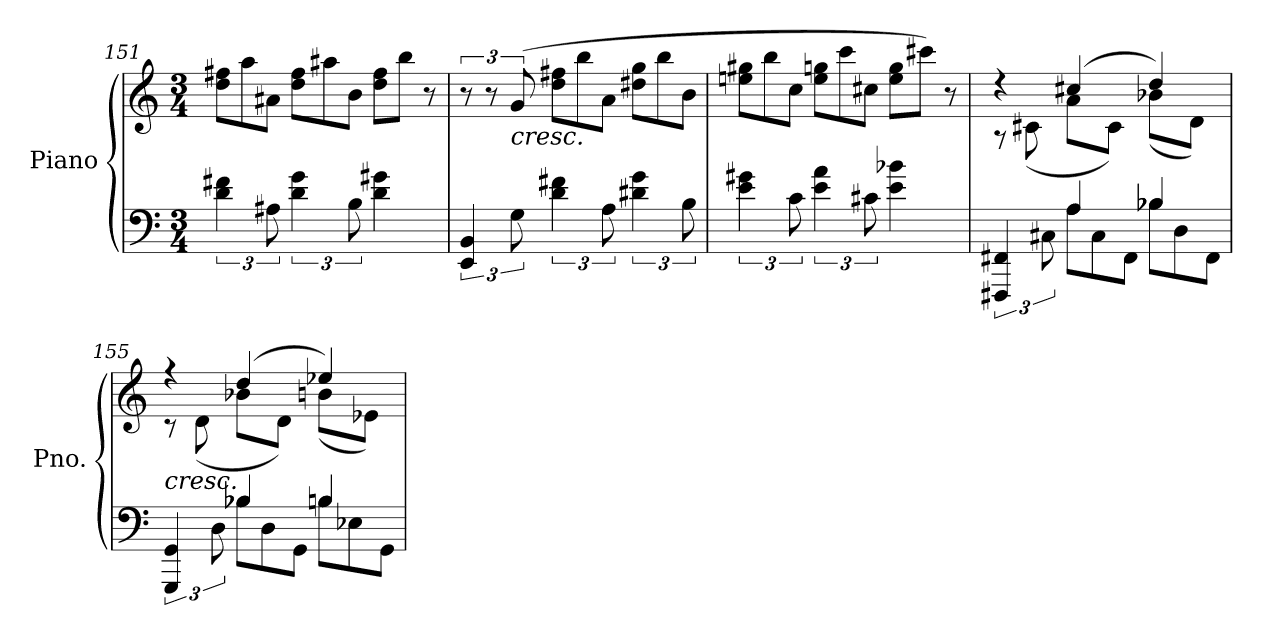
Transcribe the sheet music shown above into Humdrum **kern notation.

**kern	**kern	**dynam
*part1	*part1	*part1
*staff2	*staff1	*staff1/2
*I"Piano	*	*
*I'Pno.	*	*
*clefF4	*clefG2	*
*k[]	*k[]	*
*M3/4	*M3/4	*
*	*Xtuplet	*
=151	=151	=151
6d\ 6f#X\	12dd\ 12ff#X\L	.
.	12aa\	.
12A#X\	12a#X\J	.
6d\ 6g\	12dd\ 12ff#\L	.
.	12aa#X\	.
12B\	12b\J	.
4d\ 4g#X\	12dd\ 12ff#\L	.
.	12bb\J	.
.	12r	.
=152	=152	=152
*	*tuplet	*
6EE/ 6BB/	12r	.
.	12r	.
!	!LO:TX:b:i:t=cresc.	!
12G\	(>12g/	.
*	*Xtuplet	*
6d\ 6f#X\	12dd\ 12ff#X\L	.
.	12bb\	.
12A\	12a\J	.
6d#X\ 6g\	12dd#X\ 12gg\L	.
.	12bb\	.
12B\	12b\J	.
=153	=153	=153
6e\ 6g#X\	12een\ 12gg#X\L	.
.	12bb\	.
12c\	12cc\J	.
6e\ 6a\	12ee\ 12ggn\L	.
.	12ccc\	.
12c#X\	12cc#X\J	.
4e\ 4b-X\	12ee\ 12gg\L	.
.	12ccc#X\J)	.
.	12r	.
!!LO:PB:g=z
=154	=154	=154
*^	*^	*
!	!	!	!	!LO:DY:b=2
!	!	!	!	!LO:DY:n=1:b
6FFF#X/ 6FF#X/	4ryy	4r	8r	mf mf
.	.	.	(<8c#X\	.
12C#X\	.	.	.	.
*	*Xtuplet	*	*	*
4A/	12A\L	(>4cc#X/	8a\L	.
.	12C#\	.	.	.
.	.	.	8c#\J)	.
.	12FF#\J	.	.	.
4B-X/	12B-\L	4dd/)	(<8b-X\L	.
.	12D\	.	.	.
.	.	.	8d\J)	.
.	12FF#\J	.	.	.
=155	=155	=155	=155	=155
*tuplet	*	*	*	*
!	!	!LO:TX:b:i:t=cresc.	!	!
6GGG/ 6GG/	4ryy	4r	8r	.
.	.	.	(<8d\	.
12D\	.	.	.	.
*	*Xtuplet	*	*	*
4B-X/	12B-\L	(>4dd/	8b-X\L	.
.	12D\	.	.	.
.	.	.	8d\J)	.
.	12GG\J	.	.	.
4Bn/	12B\L	4ee-X/)	(<8bn\L	.
.	12E-X\	.	.	.
.	.	.	8e-X\J)	.
.	12GG\J	.	.	.
*v	*v	*	*	*
*	*v	*v	*
=	=	=
*-	*-	*-
